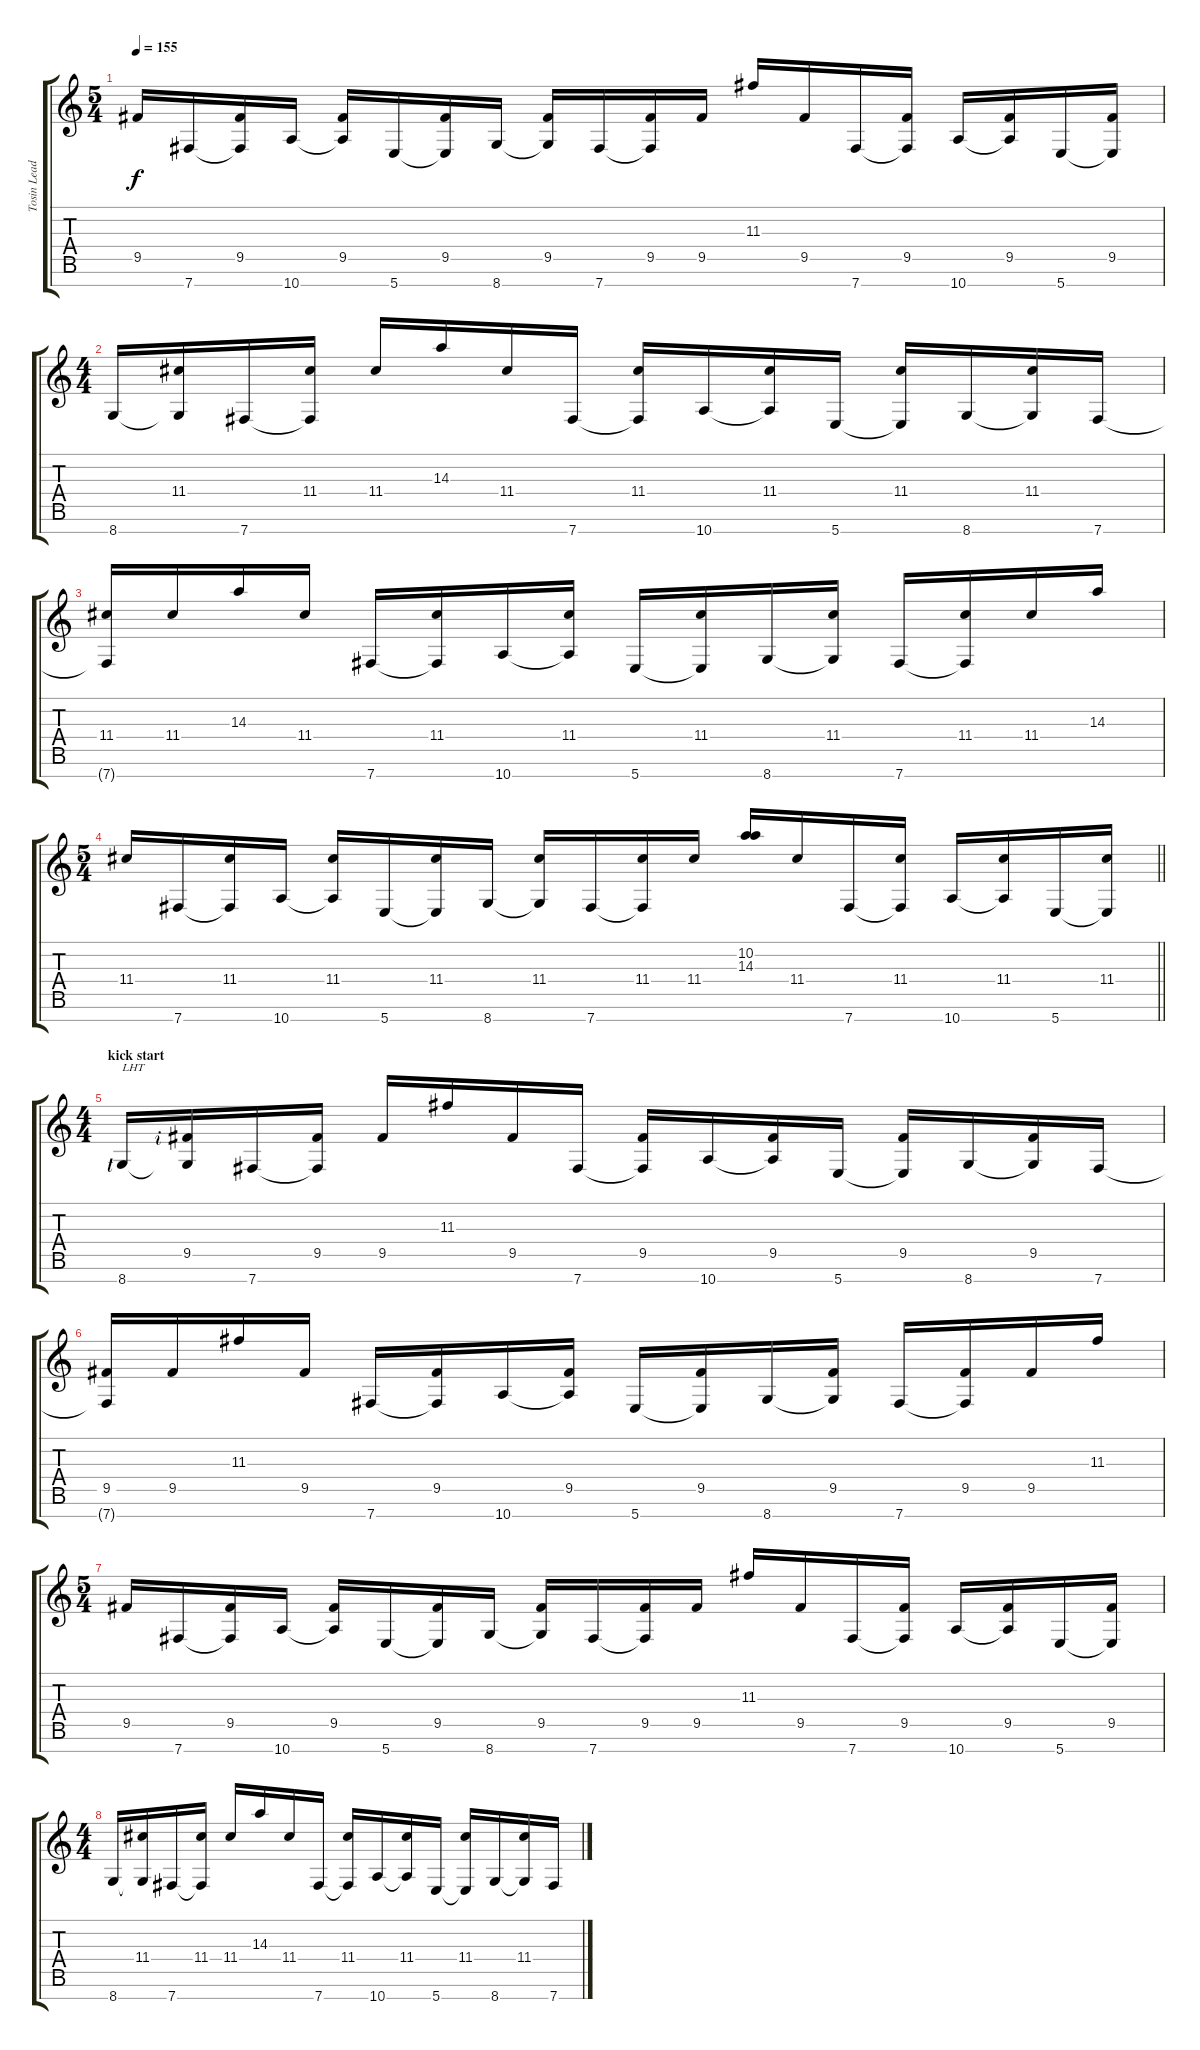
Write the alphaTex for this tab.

\track ("Tosin Lead Left" "Tosin Lead") {instrument distortionguitar}
\staff {score tabs}
\tuning (E4 B3 G3 D3 A2 D2 B1) {hide}
\ts (5 4)
\tempo 155
\clef g2
\ks c
9.5.16{dy f} 7.7.16 (9.5 7.7{t}).16 10.7.16 (9.5 10.7{t}).16 5.7.16 (9.5 5.7{t}).16 8.7.16 (9.5 8.7{t}).16 7.7.16 (9.5 7.7{t}).16 9.5.16 11.3.16 9.5.16 7.7.16 (9.5 7.7{t}).16 10.7.16 (9.5 10.7{t}).16 5.7.16 (9.5 5.7{t}).16 |
\ts (4 4)
8.7.16 (11.4 8.7{t}).16 7.7.16 (11.4 7.7{t}).16 11.4.16 14.3.16 11.4.16 7.7.16 (11.4 7.7{t}).16 10.7.16 (11.4 10.7{t}).16 5.7.16 (11.4 5.7{t}).16 8.7.16 (11.4 8.7{t}).16 7.7.16 |
(11.4 7.7{t}).16 11.4.16 14.3.16 11.4.16 7.7.16 (11.4 7.7{t}).16 10.7.16 (11.4 10.7{t}).16 5.7.16 (11.4 5.7{t}).16 8.7.16 (11.4 8.7{t}).16 7.7.16 (11.4 7.7{t}).16 11.4.16 14.3.16 |
\ts (5 4)
\barLineRight lightlight
11.4.16 7.7.16 (11.4 7.7{t}).16 10.7.16 (11.4 10.7{t}).16 5.7.16 (11.4 5.7{t}).16 8.7.16 (11.4 8.7{t}).16 7.7.16 (11.4 7.7{t}).16 11.4.16 (10.2 14.3).16 11.4.16 7.7.16 (11.4 7.7{t}).16 10.7.16 (11.4 10.7{t}).16 5.7.16 (11.4 5.7{t}).16 |
\ts (4 4)
\section ("" "kick start")
8.7{lf 1}.16{txt "LHT" instrument electricguitarjazz} (9.5{rf 2} 8.7{t}).16 7.7.16 (9.5 7.7{t}).16 9.5.16 11.3.16 9.5.16 7.7.16 (9.5 7.7{t}).16 10.7.16 (9.5 10.7{t}).16 5.7.16 (9.5 5.7{t}).16 8.7.16 (9.5 8.7{t}).16 7.7.16 |
(9.5 7.7{t}).16 9.5.16 11.3.16 9.5.16 7.7.16 (9.5 7.7{t}).16 10.7.16 (9.5 10.7{t}).16 5.7.16 (9.5 5.7{t}).16 8.7.16 (9.5 8.7{t}).16 7.7.16 (9.5 7.7{t}).16 9.5.16 11.3.16 |
\ts (5 4)
9.5.16 7.7.16 (9.5 7.7{t}).16 10.7.16 (9.5 10.7{t}).16 5.7.16 (9.5 5.7{t}).16 8.7.16 (9.5 8.7{t}).16 7.7.16 (9.5 7.7{t}).16 9.5.16 11.3.16 9.5.16 7.7.16 (9.5 7.7{t}).16 10.7.16 (9.5 10.7{t}).16 5.7.16 (9.5 5.7{t}).16 |
\ts (4 4)
8.7.16 (11.4 8.7{t}).16 7.7.16 (11.4 7.7{t}).16 11.4.16 14.3.16 11.4.16 7.7.16 (11.4 7.7{t}).16 10.7.16 (11.4 10.7{t}).16 5.7.16 (11.4 5.7{t}).16 8.7.16 (11.4 8.7{t}).16 7.7.16
